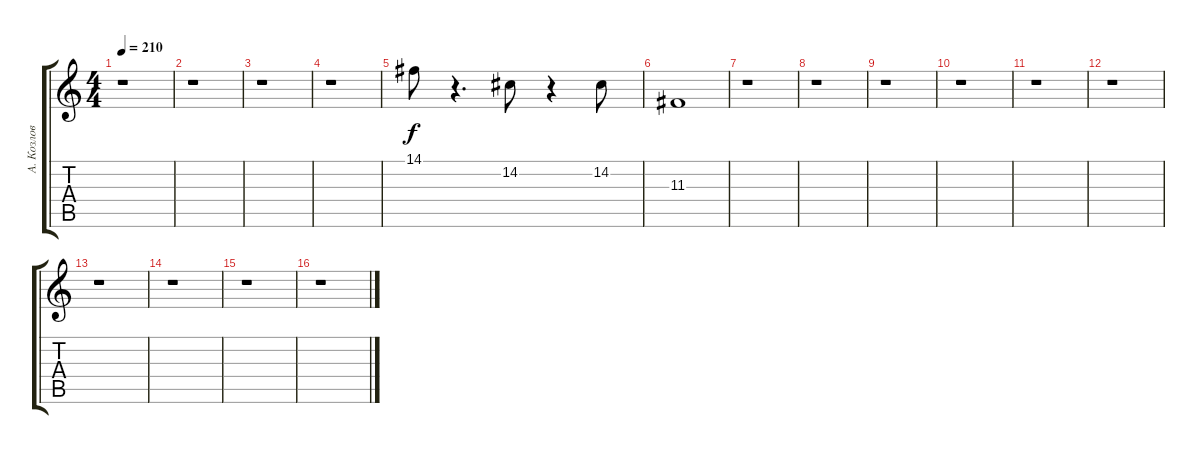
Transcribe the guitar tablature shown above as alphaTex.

\track ("А. Козлов" "А. Козлов") {instrument tremolostrings}
\staff {score tabs}
\tuning (E4 B3 G3 D3 A2 E2) {hide}
\ts (4 4)
\tempo 210
\clef g2
\ks c
r.1{dy f} |
r.1 |
r.1 |
r.1 |
14.1.8 r.4{d} 14.2.8 r.4 14.2.8 |
11.3.1 |
r.1 |
r.1 |
r.1 |
r.1 |
r.1 |
r.1 |
r.1 |
r.1 |
r.1 |
r.1
